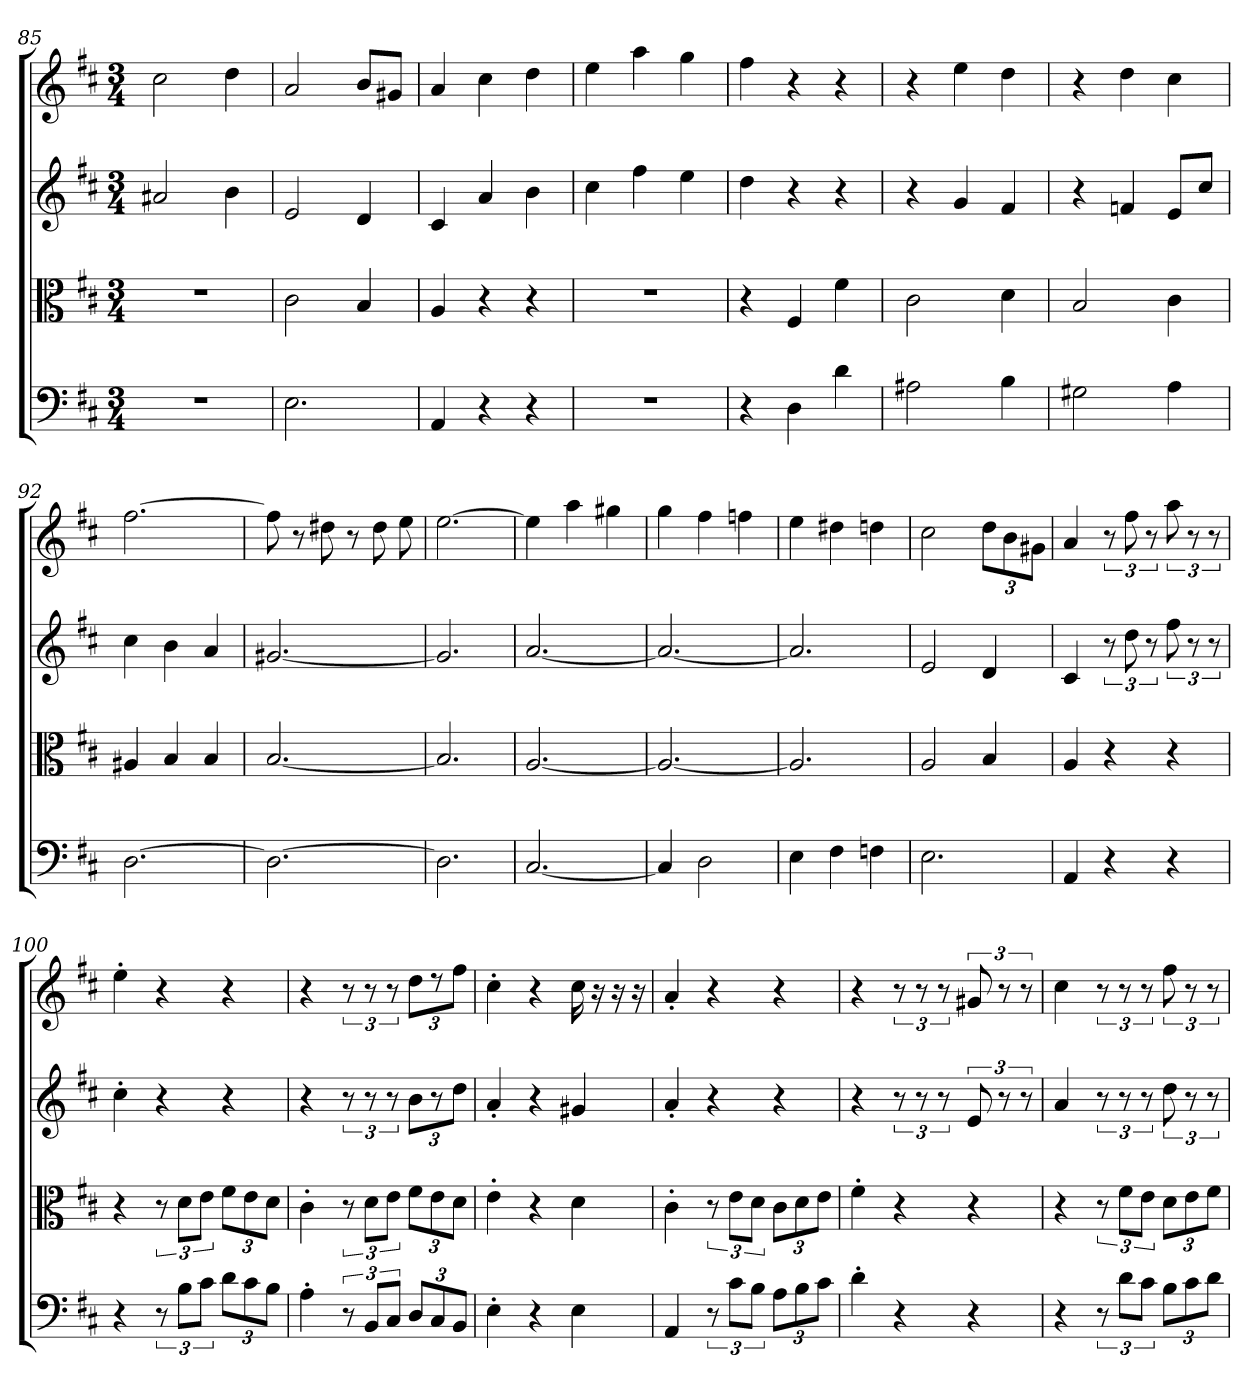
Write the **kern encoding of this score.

**kern	**kern	**kern	**kern
*part4	*part3	*part2	*part1
*staff4	*staff3	*staff2	*staff1
*clefF4	*clefC3	*clefG2	*clefG2
*k[f#c#]	*k[f#c#]	*k[f#c#]	*k[f#c#]
*D:	*D:	*D:	*D:
*M3/4	*M3/4	*M3/4	*M3/4
=85	=85	=85	=85
2.r	2.r	2a#X/	2cc#\
.	.	4b\	4dd\
=86	=86	=86	=86
2.E\	2c#\	2e/	2a/
.	4B/	4d/	8b/L
.	.	.	8g#X/J
=87	=87	=87	=87
4AA/	4A/	4c#/	4a/
4r	4r	4a/	4cc#\
4r	4r	4b\	4dd\
=88	=88	=88	=88
2.r	2.r	4cc#\	4ee\
.	.	4ff#\	4aa\
.	.	4ee\	4gg\
=89	=89	=89	=89
4r	4r	4dd\	4ff#\
4D\	4F#/	4r	4r
4d\	4f#\	4r	4r
=90	=90	=90	=90
2A#X\	2c#\	4r	4r
.	.	4g/	4ee\
4B\	4d\	4f#/	4dd\
=91	=91	=91	=91
2G#X\	2B/	4r	4r
.	.	4fn/	4dd\
4A\	4c#\	8e/L	4cc#\
.	.	8cc#/J	.
=92	=92	=92	=92
[2.D\	4A#X/	4cc#\	[2.ff#\
.	4B/	4b\	.
.	4B/	4a/	.
=93	=93	=93	=93
2.D\_	[2.B/	[2.g#X/	8ff#\]
.	.	.	8r
.	.	.	8dd#X\
.	.	.	8r
.	.	.	8dd#\
.	.	.	8ee\
=94	=94	=94	=94
2.D\]	2.B/]	2.g#/]	[2.ee\
=95	=95	=95	=95
[2.C#/	[2.A/	[2.a/	4ee\]
.	.	.	4aa\
.	.	.	4gg#X\
=96	=96	=96	=96
4C#/]	2.A/_	2.a/_	4gg\
2D\	.	.	4ff#\
.	.	.	4ffn\
=97	=97	=97	=97
4E\	2.A/]	2.a/]	4ee\
4F#\	.	.	4dd#X\
4Fn\	.	.	4ddn\
=98	=98	=98	=98
2.E\	2A/	2e/	2cc#\
.	4B/	4d/	12dd\L
.	.	.	12b\
.	.	.	12g#X\J
=99	=99	=99	=99
4AA/	4A/	4c#/	4a/
4r	4r	12r	12r
.	.	12dd\	12ff#\
.	.	12r	12r
4r	4r	12ff#\	12aa\
.	.	12r	12r
.	.	12r	12r
=100	=100	=100	=100
4r	4r	4cc#'\	4ee'\
12r	12r	4r	4r
12B\L	12d\L	.	.
12c#\J	12e\J	.	.
12d\L	12f#\L	4r	4r
12c#\	12e\	.	.
12B\J	12d\J	.	.
=101	=101	=101	=101
4A'\	4c#'\	4r	4r
12r	12r	12r	12r
12BB/L	12d\L	12r	12r
12C#/J	12e\J	12r	12r
12D/L	12f#\L	12b\L	12dd\L
12C#/	12e\	12r	12r
12BB/J	12d\J	12dd\J	12ff#\J
=102	=102	=102	=102
4E'\	4e'\	4a'/	4cc#'\
4r	4r	4r	4r
4E\	4d\	4g#X/	16cc#\
.	.	.	16r
.	.	.	16r
.	.	.	16r
=103	=103	=103	=103
4AA/	4c#'\	4a'/	4a'/
12r	12r	4r	4r
12c#\L	12e\L	.	.
12B\J	12d\J	.	.
12A\L	12c#\L	4r	4r
12B\	12d\	.	.
12c#\J	12e\J	.	.
=104	=104	=104	=104
4d'\	4f#'\	4r	4r
4r	4r	12r	12r
.	.	12r	12r
.	.	12r	12r
4r	4r	12e/	12g#X/
.	.	12r	12r
.	.	12r	12r
=105	=105	=105	=105
4r	4r	4a/	4cc#\
12r	12r	12r	12r
12d\L	12f#\L	12r	12r
12c#\J	12e\J	12r	12r
12B\L	12d\L	12dd\	12ff#\
12c#\	12e\	12r	12r
12d\J	12f#\J	12r	12r
=	=	=	=
*-	*-	*-	*-
